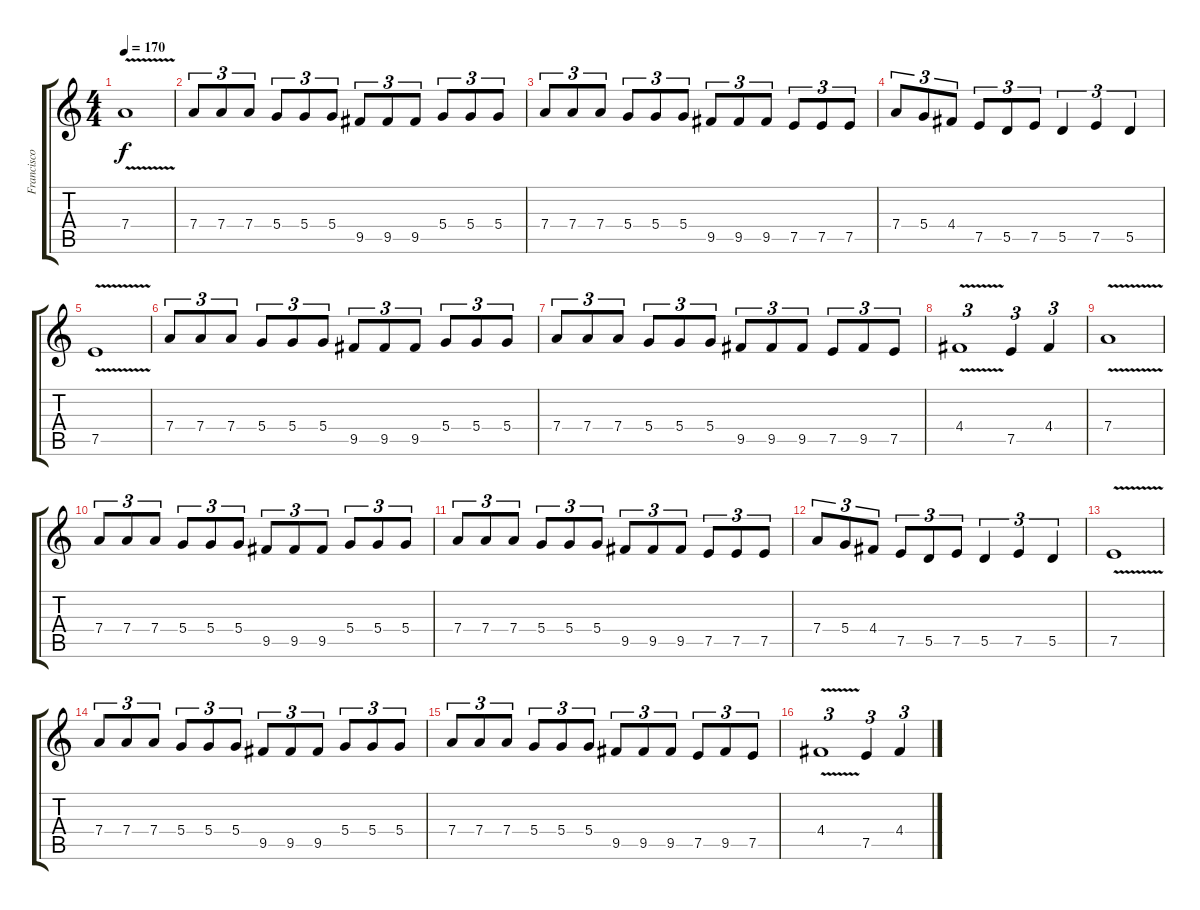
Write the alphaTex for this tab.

\track ("Francisco Laguna" "Francisco ") {instrument overdrivenguitar}
\staff {score tabs}
\tuning (E4 B3 G3 D3 A2 E2) {hide}
\ts (4 4)
\tempo 170
\clef g2
\ks c
7.4{v}.1{dy f} |
7.4.8{tu (3 2)} 7.4.8{tu (3 2)} 7.4.8{tu (3 2)} 5.4.8{tu (3 2)} 5.4.8{tu (3 2)} 5.4.8{tu (3 2)} 9.5.8{tu (3 2)} 9.5.8{tu (3 2)} 9.5.8{tu (3 2)} 5.4.8{tu (3 2)} 5.4.8{tu (3 2)} 5.4.8{tu (3 2)} |
7.4.8{tu (3 2)} 7.4.8{tu (3 2)} 7.4.8{tu (3 2)} 5.4.8{tu (3 2)} 5.4.8{tu (3 2)} 5.4.8{tu (3 2)} 9.5.8{tu (3 2)} 9.5.8{tu (3 2)} 9.5.8{tu (3 2)} 7.5.8{tu (3 2)} 7.5.8{tu (3 2)} 7.5.8{tu (3 2)} |
7.4.8{tu (3 2)} 5.4.8{tu (3 2)} 4.4.8{tu (3 2)} 7.5.8{tu (3 2)} 5.5.8{tu (3 2)} 7.5.8{tu (3 2)} 5.5.4{tu (3 2)} 7.5.4{tu (3 2)} 5.5.4{tu (3 2)} |
7.5{v}.1 |
7.4.8{tu (3 2)} 7.4.8{tu (3 2)} 7.4.8{tu (3 2)} 5.4.8{tu (3 2)} 5.4.8{tu (3 2)} 5.4.8{tu (3 2)} 9.5.8{tu (3 2)} 9.5.8{tu (3 2)} 9.5.8{tu (3 2)} 5.4.8{tu (3 2)} 5.4.8{tu (3 2)} 5.4.8{tu (3 2)} |
7.4.8{tu (3 2)} 7.4.8{tu (3 2)} 7.4.8{tu (3 2)} 5.4.8{tu (3 2)} 5.4.8{tu (3 2)} 5.4.8{tu (3 2)} 9.5.8{tu (3 2)} 9.5.8{tu (3 2)} 9.5.8{tu (3 2)} 7.5.8{tu (3 2)} 9.5.8{tu (3 2)} 7.5.8{tu (3 2)} |
4.4{v}.1{tu (3 2)} 7.5.4{tu (3 2)} 4.4.4{tu (3 2)} |
7.4{v}.1 |
7.4.8{tu (3 2)} 7.4.8{tu (3 2)} 7.4.8{tu (3 2)} 5.4.8{tu (3 2)} 5.4.8{tu (3 2)} 5.4.8{tu (3 2)} 9.5.8{tu (3 2)} 9.5.8{tu (3 2)} 9.5.8{tu (3 2)} 5.4.8{tu (3 2)} 5.4.8{tu (3 2)} 5.4.8{tu (3 2)} |
7.4.8{tu (3 2)} 7.4.8{tu (3 2)} 7.4.8{tu (3 2)} 5.4.8{tu (3 2)} 5.4.8{tu (3 2)} 5.4.8{tu (3 2)} 9.5.8{tu (3 2)} 9.5.8{tu (3 2)} 9.5.8{tu (3 2)} 7.5.8{tu (3 2)} 7.5.8{tu (3 2)} 7.5.8{tu (3 2)} |
7.4.8{tu (3 2)} 5.4.8{tu (3 2)} 4.4.8{tu (3 2)} 7.5.8{tu (3 2)} 5.5.8{tu (3 2)} 7.5.8{tu (3 2)} 5.5.4{tu (3 2)} 7.5.4{tu (3 2)} 5.5.4{tu (3 2)} |
7.5{v}.1 |
7.4.8{tu (3 2)} 7.4.8{tu (3 2)} 7.4.8{tu (3 2)} 5.4.8{tu (3 2)} 5.4.8{tu (3 2)} 5.4.8{tu (3 2)} 9.5.8{tu (3 2)} 9.5.8{tu (3 2)} 9.5.8{tu (3 2)} 5.4.8{tu (3 2)} 5.4.8{tu (3 2)} 5.4.8{tu (3 2)} |
7.4.8{tu (3 2)} 7.4.8{tu (3 2)} 7.4.8{tu (3 2)} 5.4.8{tu (3 2)} 5.4.8{tu (3 2)} 5.4.8{tu (3 2)} 9.5.8{tu (3 2)} 9.5.8{tu (3 2)} 9.5.8{tu (3 2)} 7.5.8{tu (3 2)} 9.5.8{tu (3 2)} 7.5.8{tu (3 2)} |
4.4{v}.1{tu (3 2)} 7.5.4{tu (3 2)} 4.4.4{tu (3 2)}
